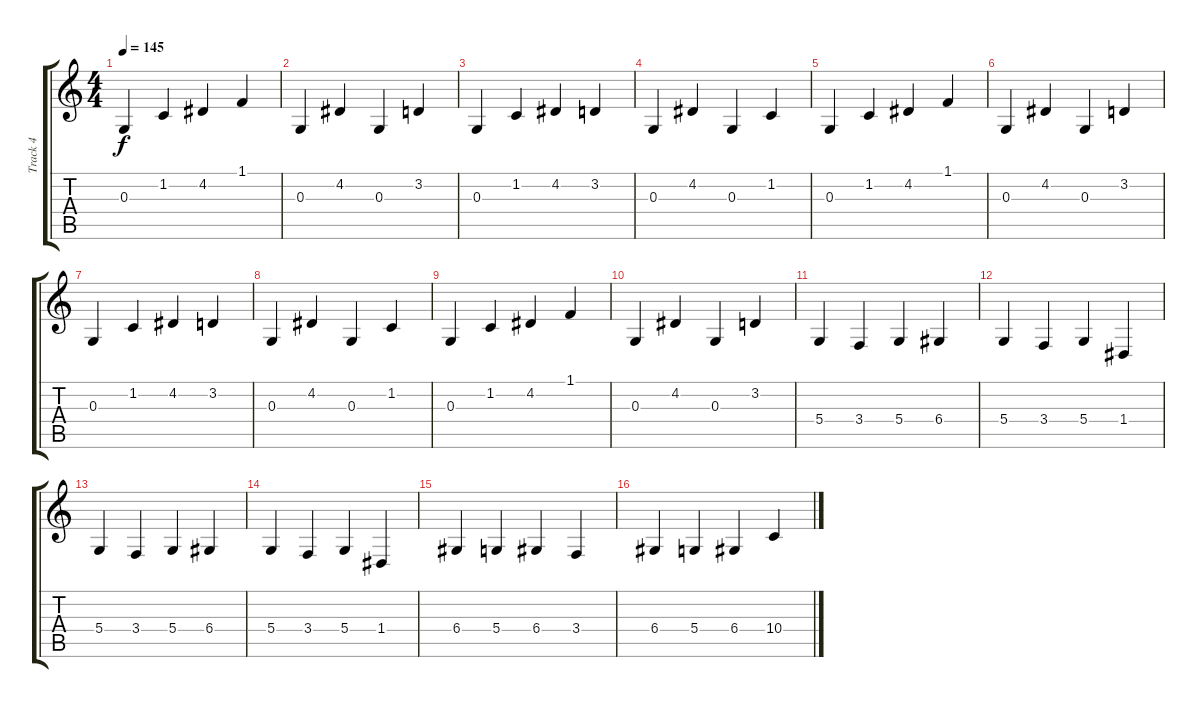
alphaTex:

\track ("Track 4" "Track 4") {instrument acousticgrandpiano}
\staff {score tabs}
\tuning (E4 B3 G3 D3 A2 E2) {hide}
\ts (4 4)
\tempo 145
\clef g2
\ks c
0.3.4{dy f} 1.2.4 4.2.4 1.1.4 |
0.3.4 4.2.4 0.3.4 3.2.4 |
0.3.4 1.2.4 4.2.4 3.2.4 |
0.3.4 4.2.4 0.3.4 1.2.4 |
0.3.4 1.2.4 4.2.4 1.1.4 |
0.3.4 4.2.4 0.3.4 3.2.4 |
0.3.4 1.2.4 4.2.4 3.2.4 |
0.3.4 4.2.4 0.3.4 1.2.4 |
0.3.4 1.2.4 4.2.4 1.1.4 |
0.3.4 4.2.4 0.3.4 3.2.4 |
5.4.4 3.4.4 5.4.4 6.4.4 |
5.4.4 3.4.4 5.4.4 1.4.4 |
5.4.4 3.4.4 5.4.4 6.4.4 |
5.4.4 3.4.4 5.4.4 1.4.4 |
6.4.4 5.4.4 6.4.4 3.4.4 |
6.4.4 5.4.4 6.4.4 10.4.4
